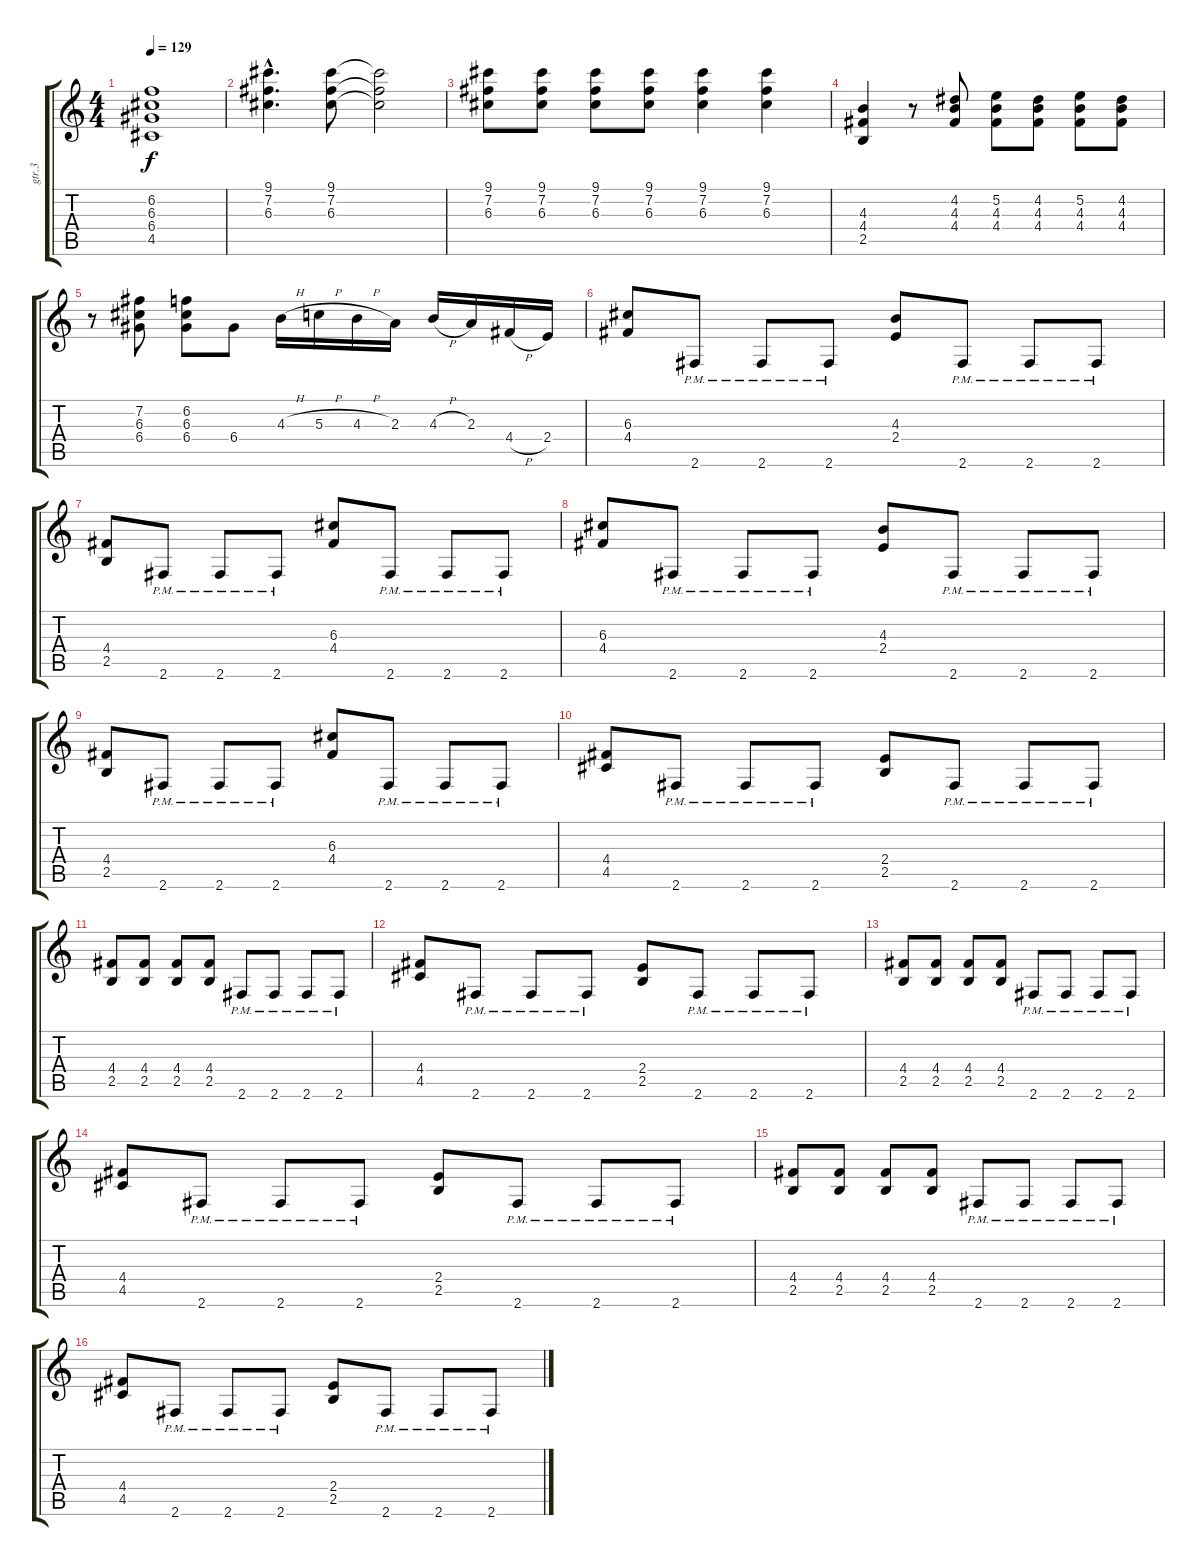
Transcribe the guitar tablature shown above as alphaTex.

\track ("gtr.3" "gtr.3") {instrument overdrivenguitar}
\staff {score tabs}
\tuning (E4 B3 G3 D3 A2 E2) {hide}
\ts (4 4)
\tempo 129
\clef g2
\ks c
(6.2{t} 6.3{t} 6.4{t} 4.5{t}).1{dy f} |
(9.1{hac} 7.2{hac} 6.3{hac}).4{d} (9.1 7.2 6.3).8 (9.1{t} 7.2{t} 6.3{t}).2 |
(9.1 7.2 6.3).8 (9.1 7.2 6.3).8 (9.1 7.2 6.3).8 (9.1 7.2 6.3).8 (9.1 7.2 6.3).4 (9.1 7.2 6.3).4 |
(4.3 4.4 2.5).4 r.8 (4.2 4.3 4.4).8 (5.2 4.3 4.4).8 (4.2 4.3 4.4).8 (5.2 4.3 4.4).8 (4.2 4.3 4.4).8 |
r.8 (7.2 6.3 6.4).8 (6.2 6.3 6.4).8 6.4.8 4.3{h}.16 5.3{h}.16 4.3{h}.16 2.3.16 4.3{h}.16 2.3.16 4.4{h}.16 2.4.16 |
(6.3 4.4).8 2.6{pm}.8 2.6{pm}.8 2.6{pm}.8 (4.3 2.4).8 2.6{pm}.8 2.6{pm}.8 2.6{pm}.8 |
(4.4 2.5).8 2.6{pm}.8 2.6{pm}.8 2.6{pm}.8 (6.3 4.4).8 2.6{pm}.8 2.6{pm}.8 2.6{pm}.8 |
(6.3 4.4).8 2.6{pm}.8 2.6{pm}.8 2.6{pm}.8 (4.3 2.4).8 2.6{pm}.8 2.6{pm}.8 2.6{pm}.8 |
(4.4 2.5).8 2.6{pm}.8 2.6{pm}.8 2.6{pm}.8 (6.3 4.4).8 2.6{pm}.8 2.6{pm}.8 2.6{pm}.8 |
(4.4 4.5).8 2.6{pm}.8 2.6{pm}.8 2.6{pm}.8 (2.4 2.5).8 2.6{pm}.8 2.6{pm}.8 2.6{pm}.8 |
(4.4 2.5).8 (4.4 2.5).8 (4.4 2.5).8 (4.4 2.5).8 2.6{pm}.8 2.6{pm}.8 2.6{pm}.8 2.6{pm}.8 |
(4.4 4.5).8 2.6{pm}.8 2.6{pm}.8 2.6{pm}.8 (2.4 2.5).8 2.6{pm}.8 2.6{pm}.8 2.6{pm}.8 |
(4.4 2.5).8 (4.4 2.5).8 (4.4 2.5).8 (4.4 2.5).8 2.6{pm}.8 2.6{pm}.8 2.6{pm}.8 2.6{pm}.8 |
(4.4 4.5).8 2.6{pm}.8 2.6{pm}.8 2.6{pm}.8 (2.4 2.5).8 2.6{pm}.8 2.6{pm}.8 2.6{pm}.8 |
(4.4 2.5).8 (4.4 2.5).8 (4.4 2.5).8 (4.4 2.5).8 2.6{pm}.8 2.6{pm}.8 2.6{pm}.8 2.6{pm}.8 |
(4.4 4.5).8 2.6{pm}.8 2.6{pm}.8 2.6{pm}.8 (2.4 2.5).8 2.6{pm}.8 2.6{pm}.8 2.6{pm}.8
